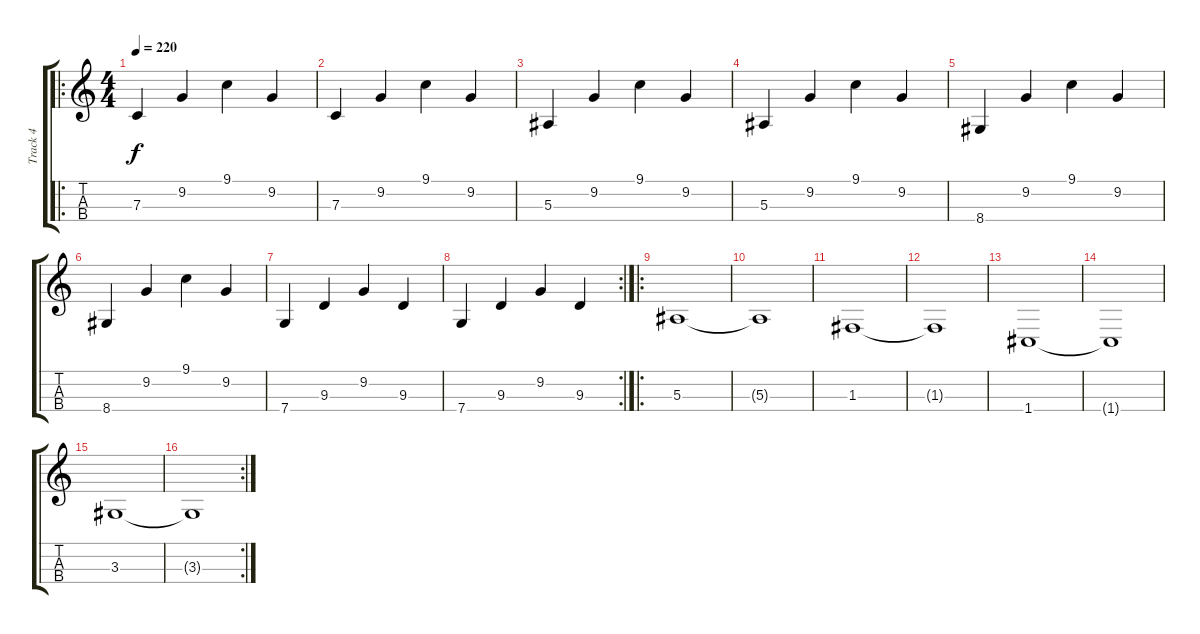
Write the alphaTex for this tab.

\track ("Track 4" "Track 4") {instrument electricbasspick}
\staff {score tabs}
\tuning (Eb3 Bb2 F2 C2) {hide}
\ro
\ts (4 4)
\tempo 220
\clef g2
\ks c
7.3.4{dy f} 9.2.4 9.1.4 9.2.4 |
7.3.4 9.2.4 9.1.4 9.2.4 |
5.3.4 9.2.4 9.1.4 9.2.4 |
5.3.4 9.2.4 9.1.4 9.2.4 |
8.4.4 9.2.4 9.1.4 9.2.4 |
8.4.4 9.2.4 9.1.4 9.2.4 |
7.4.4 9.3.4 9.2.4 9.3.4 |
\rc 2
7.4.4 9.3.4 9.2.4 9.3.4 |
\ro
5.3.1 |
5.3{t}.1 |
1.3.1 |
1.3{t}.1 |
1.4.1 |
1.4{t}.1 |
3.3.1 |
\rc 2
3.3{t}.1
